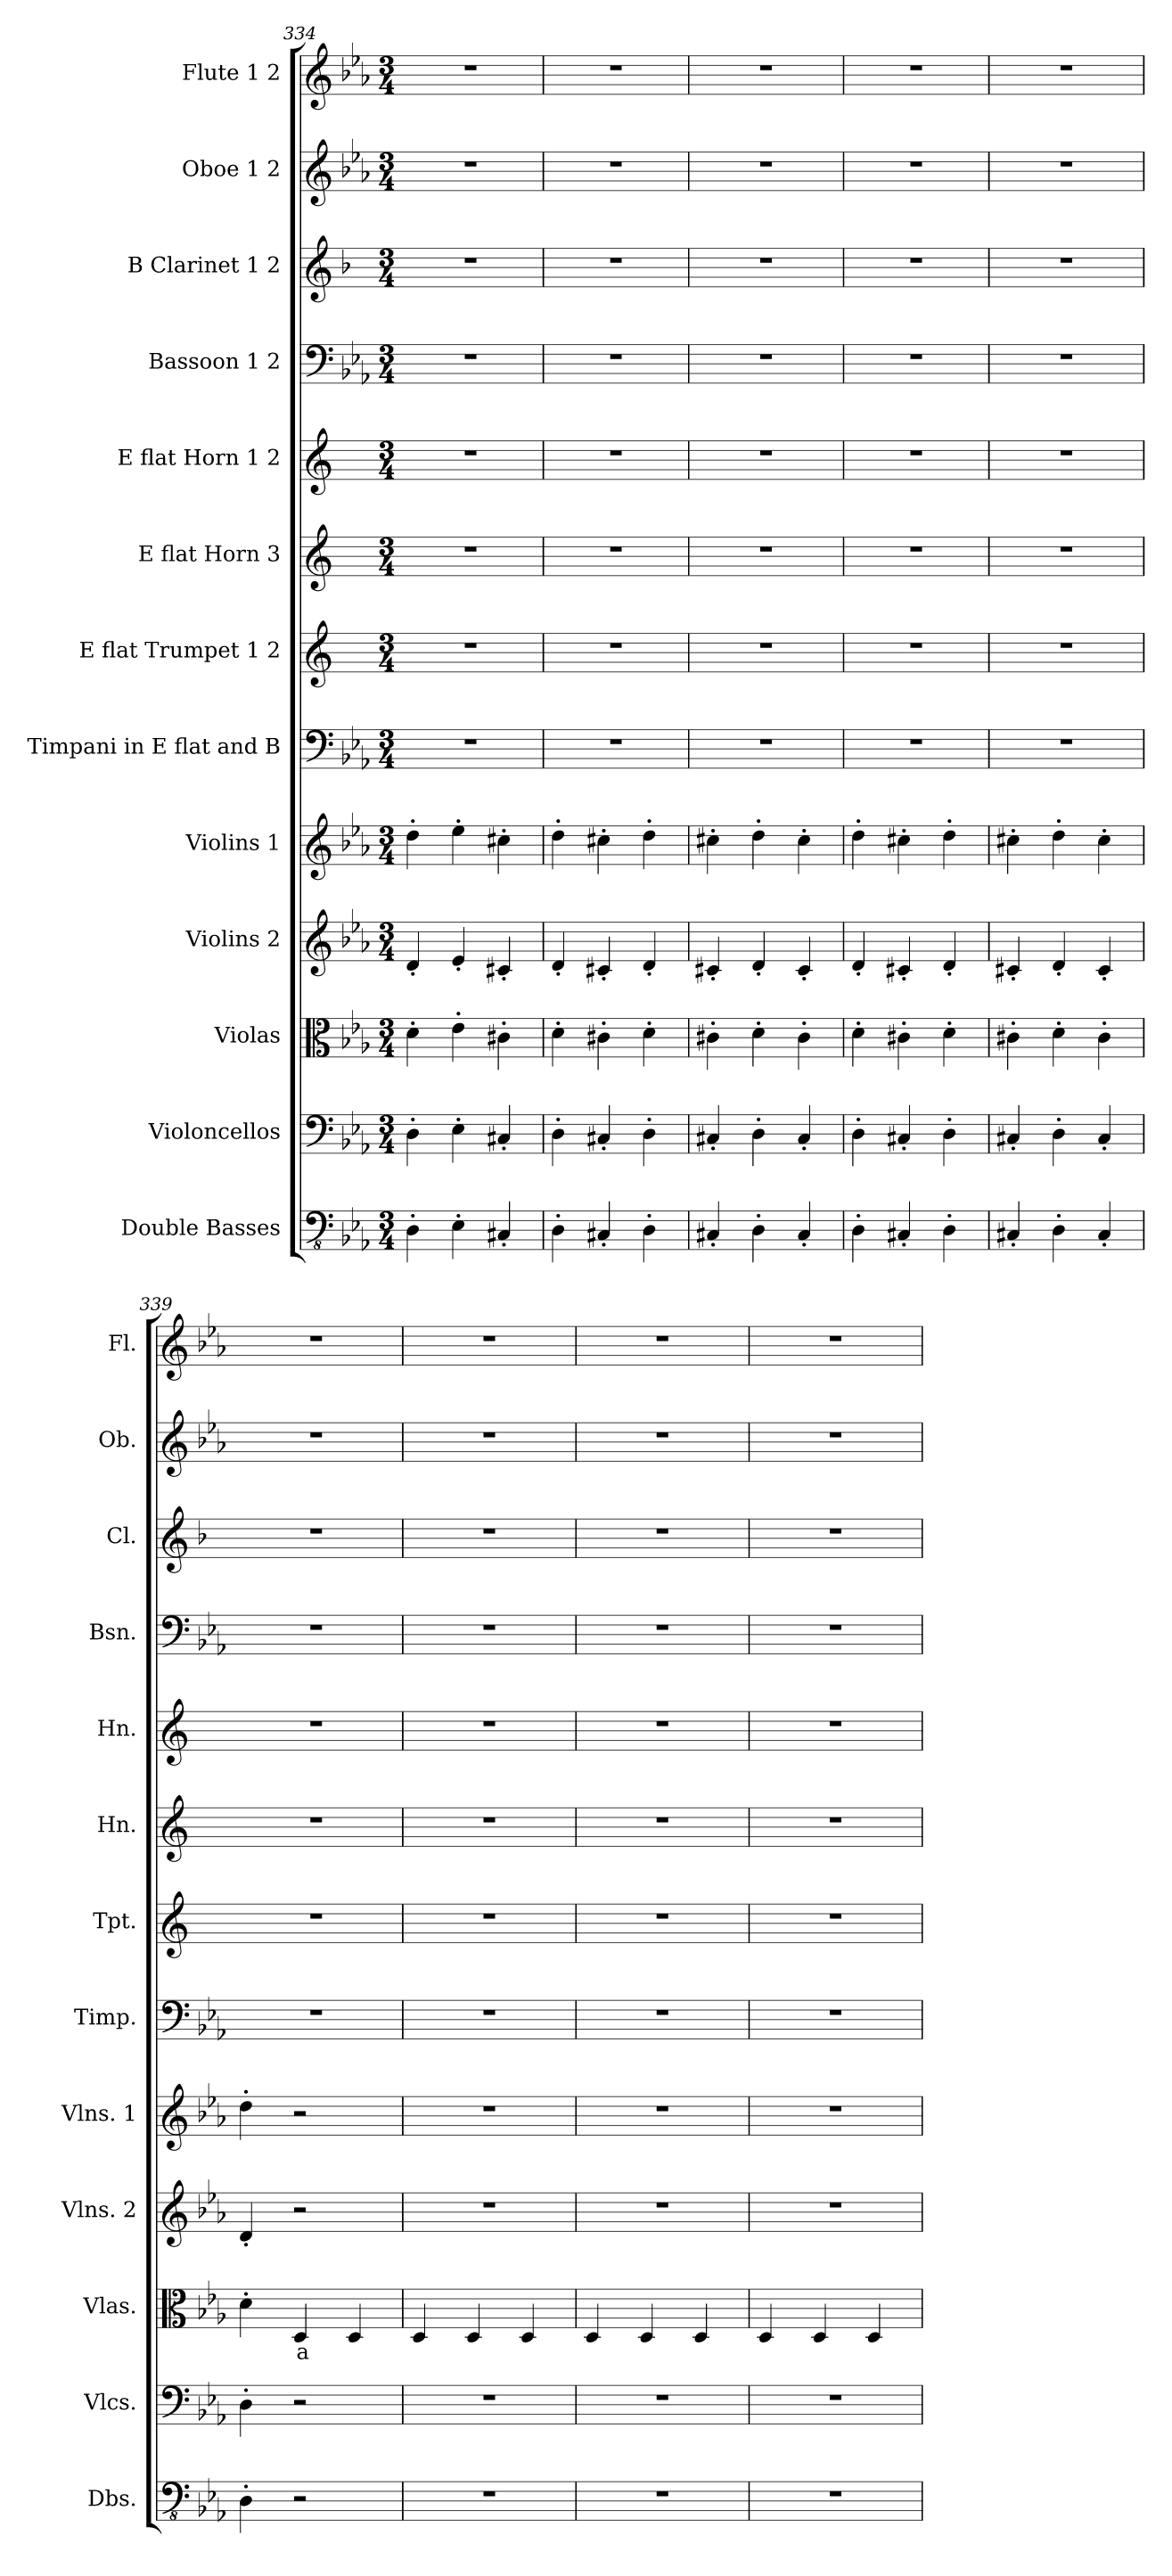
**kern	**kern	**kern	**text	**kern	**kern	**kern	**kern	**kern	**kern	**kern	**kern	**kern	**kern
*part13	*part12	*part11	*part11	*part10	*part9	*part8	*part7	*part6	*part5	*part4	*part3	*part2	*part1
*staff13	*staff12	*staff11	*staff11	*staff10	*staff9	*staff8	*staff7	*staff6	*staff5	*staff4	*staff3	*staff2	*staff1
*I"Double Basses	*I"Violoncellos	*I"Violas	*	*I"Violins 2	*I"Violins 1	*I"Timpani in E flat and B	*I"E flat Trumpet 1 2	*I"E flat Horn 3	*I"E flat Horn  1 2	*I"Bassoon 1 2	*I"B Clarinet 1 2	*I"Oboe 1 2	*I"Flute 1 2
*I'Dbs.	*I'Vlcs.	*I'Vlas.	*	*I'Vlns. 2	*I'Vlns. 1	*I'Timp.	*I'Tpt.	*I'Hn.	*I'Hn.	*I'Bsn.	*I'Cl.	*I'Ob.	*I'Fl.
*clefFv4	*clefF4	*clefC3	*	*clefG2	*clefG2	*clefF4	*clefG2	*clefG2	*clefG2	*clefF4	*clefG2	*clefG2	*clefG2
*	*	*	*	*	*	*	*ITrd-2c-3	*ITrd5c9	*ITrd5c9	*	*ITrd1c2	*	*
*k[b-e-a-]	*k[b-e-a-]	*k[b-e-a-]	*	*k[b-e-a-]	*k[b-e-a-]	*k[b-e-a-]	*k[b-e-a-]	*k[b-e-a-]	*k[b-e-a-]	*k[b-e-a-]	*k[b-e-a-]	*k[b-e-a-]	*k[b-e-a-]
*M3/4	*M3/4	*M3/4	*	*M3/4	*M3/4	*M3/4	*M3/4	*M3/4	*M3/4	*M3/4	*M3/4	*M3/4	*M3/4
=334	=334	=334	=334	=334	=334	=334	=334	=334	=334	=334	=334	=334	=334
4DD'\	4D'\	4d'\	.	4d'/	4dd'\	2.r	2.r	2.r	2.r	2.r	2.r	2.r	2.r
4EE-'\	4E-'\	4e-'\	.	4e-'/	4ee-'\	.	.	.	.	.	.	.	.
4CC#X'/	4C#X'/	4c#X'\	.	4c#X'/	4cc#X'\	.	.	.	.	.	.	.	.
=335	=335	=335	=335	=335	=335	=335	=335	=335	=335	=335	=335	=335	=335
4DD'\	4D'\	4d'\	.	4d'/	4dd'\	2.r	2.r	2.r	2.r	2.r	2.r	2.r	2.r
4CC#X'/	4C#X'/	4c#X'\	.	4c#X'/	4cc#X'\	.	.	.	.	.	.	.	.
4DD'\	4D'\	4d'\	.	4d'/	4dd'\	.	.	.	.	.	.	.	.
=336	=336	=336	=336	=336	=336	=336	=336	=336	=336	=336	=336	=336	=336
4CC#X'/	4C#X'/	4c#X'\	.	4c#X'/	4cc#X'\	2.r	2.r	2.r	2.r	2.r	2.r	2.r	2.r
4DD'\	4D'\	4d'\	.	4d'/	4dd'\	.	.	.	.	.	.	.	.
4CC#'/	4C#'/	4c#'\	.	4c#'/	4cc#'\	.	.	.	.	.	.	.	.
=337	=337	=337	=337	=337	=337	=337	=337	=337	=337	=337	=337	=337	=337
4DD'\	4D'\	4d'\	.	4d'/	4dd'\	2.r	2.r	2.r	2.r	2.r	2.r	2.r	2.r
4CC#X'/	4C#X'/	4c#X'\	.	4c#X'/	4cc#X'\	.	.	.	.	.	.	.	.
4DD'\	4D'\	4d'\	.	4d'/	4dd'\	.	.	.	.	.	.	.	.
=338	=338	=338	=338	=338	=338	=338	=338	=338	=338	=338	=338	=338	=338
4CC#X'/	4C#X'/	4c#X'\	.	4c#X'/	4cc#X'\	2.r	2.r	2.r	2.r	2.r	2.r	2.r	2.r
4DD'\	4D'\	4d'\	.	4d'/	4dd'\	.	.	.	.	.	.	.	.
4CC#'/	4C#'/	4c#'\	.	4c#'/	4cc#'\	.	.	.	.	.	.	.	.
=339	=339	=339	=339	=339	=339	=339	=339	=339	=339	=339	=339	=339	=339
4DD'\	4D'\	4d'\	.	4d'/	4dd'\	2.r	2.r	2.r	2.r	2.r	2.r	2.r	2.r
2r	2r	4D/	a	2r	2r	.	.	.	.	.	.	.	.
.	.	4D/	.	.	.	.	.	.	.	.	.	.	.
=340	=340	=340	=340	=340	=340	=340	=340	=340	=340	=340	=340	=340	=340
2.r	2.r	4D/	.	2.r	2.r	2.r	2.r	2.r	2.r	2.r	2.r	2.r	2.r
.	.	4D/	.	.	.	.	.	.	.	.	.	.	.
.	.	4D/	.	.	.	.	.	.	.	.	.	.	.
=341	=341	=341	=341	=341	=341	=341	=341	=341	=341	=341	=341	=341	=341
2.r	2.r	4D/	.	2.r	2.r	2.r	2.r	2.r	2.r	2.r	2.r	2.r	2.r
.	.	4D/	.	.	.	.	.	.	.	.	.	.	.
.	.	4D/	.	.	.	.	.	.	.	.	.	.	.
=342	=342	=342	=342	=342	=342	=342	=342	=342	=342	=342	=342	=342	=342
2.r	2.r	4D/	.	2.r	2.r	2.r	2.r	2.r	2.r	2.r	2.r	2.r	2.r
.	.	4D/	.	.	.	.	.	.	.	.	.	.	.
.	.	4D/	.	.	.	.	.	.	.	.	.	.	.
=	=	=	=	=	=	=	=	=	=	=	=	=	=
*-	*-	*-	*-	*-	*-	*-	*-	*-	*-	*-	*-	*-	*-
